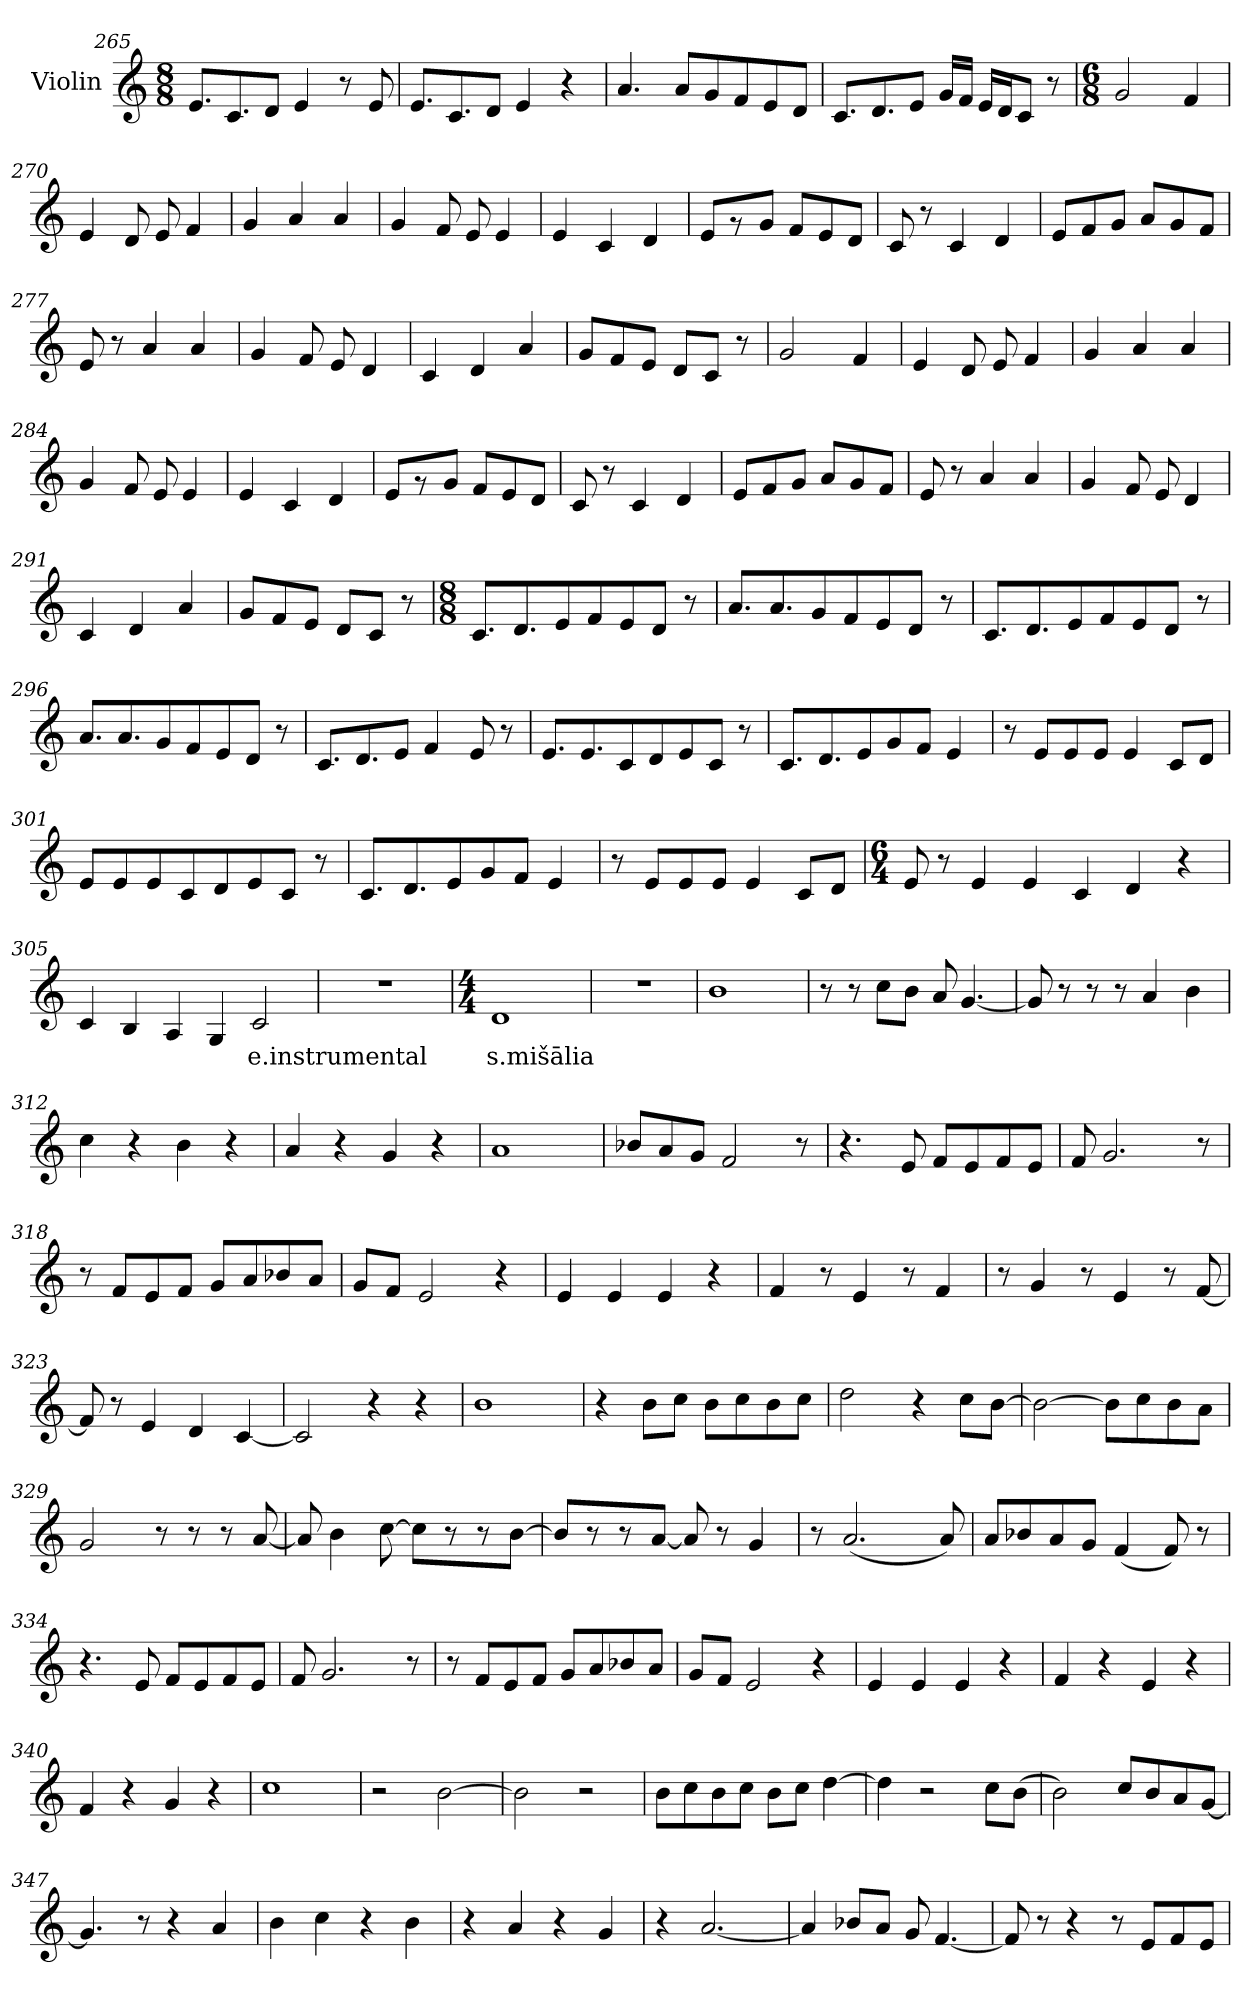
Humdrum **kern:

**kern	**text
*part1	*part1
*staff1	*staff1
*I"Violin	*
*clefG2	*
*k[]	*
*M8/8	*
=265	=265
8.e/L	.
8.c/	.
8d/J	.
4e/	.
8r	.
8e/	.
=266	=266
8.e/L	.
8.c/	.
8d/J	.
4e/	.
4r	.
!!LO:LB:g=z
=267	=267
4.a/	.
8a/L	.
8g/	.
8f/	.
8e/	.
8d/J	.
=268	=268
8.c/L	.
8.d/	.
8e/J	.
16g/LL	.
16f/JJ	.
16e/LL	.
16d/J	.
8c/J	.
8r	.
=269	=269
*M6/8	*
*MM140	*
2g/	.
4f/	.
=270	=270
4e/	.
8d/	.
8e/	.
4f/	.
=271	=271
4g/	.
4a/	.
4a/	.
!!LO:LB:g=z
=272	=272
4g/	.
8f/	.
8e/	.
4e/	.
=273	=273
4e/	.
4c/	.
4d/	.
=274	=274
8e/L	.
8r	.
8g/J	.
8f/L	.
8e/	.
8d/J	.
=275	=275
8c/	.
8r	.
4c/	.
4d/	.
=276	=276
8e/L	.
8f/	.
8g/J	.
8a/L	.
8g/	.
8f/J	.
=277	=277
8e/	.
8r	.
4a/	.
4a/	.
!!LO:LB:g=z
=278	=278
4g/	.
8f/	.
8e/	.
4d/	.
=279	=279
4c/	.
4d/	.
4a/	.
=280	=280
8g/L	.
8f/	.
8e/J	.
8d/L	.
8c/J	.
8r	.
=281	=281
2g/	.
4f/	.
=282	=282
4e/	.
8d/	.
8e/	.
4f/	.
=283	=283
4g/	.
4a/	.
4a/	.
=284	=284
4g/	.
8f/	.
8e/	.
4e/	.
!!LO:PB:g=z
=285	=285
4e/	.
4c/	.
4d/	.
=286	=286
8e/L	.
8r	.
8g/J	.
8f/L	.
8e/	.
8d/J	.
=287	=287
8c/	.
8r	.
4c/	.
4d/	.
=288	=288
8e/L	.
8f/	.
8g/J	.
8a/L	.
8g/	.
8f/J	.
=289	=289
8e/	.
8r	.
4a/	.
4a/	.
=290	=290
4g/	.
8f/	.
8e/	.
4d/	.
=291	=291
4c/	.
4d/	.
4a/	.
!!LO:LB:g=z
=292	=292
8g/L	.
8f/	.
8e/J	.
8d/L	.
8c/J	.
8r	.
=293	=293
*M8/8	*
8.c/L	.
8.d/	.
8e/	.
8f/	.
8e/	.
8d/J	.
8r	.
=294	=294
8.a/L	.
8.a/	.
8g/	.
8f/	.
8e/	.
8d/J	.
8r	.
=295	=295
8.c/L	.
8.d/	.
8e/	.
8f/	.
8e/	.
8d/J	.
8r	.
!!LO:LB:g=z
=296	=296
8.a/L	.
8.a/	.
8g/	.
8f/	.
8e/	.
8d/J	.
8r	.
=297	=297
8.c/L	.
8.d/	.
8e/J	.
4f/	.
8e/	.
8r	.
=298	=298
8.e/L	.
8.e/	.
8c/	.
8d/	.
8e/	.
8c/J	.
8r	.
=299	=299
8.c/L	.
8.d/	.
8e/	.
8g/	.
8f/J	.
4e/	.
!!LO:LB:g=z
=300	=300
8r	.
8e/L	.
8e/	.
8e/J	.
4e/	.
8c/L	.
8d/J	.
=301	=301
8e/L	.
8e/	.
8e/	.
8c/	.
8d/	.
8e/	.
8c/J	.
8r	.
=302	=302
8.c/L	.
8.d/	.
8e/	.
8g/	.
8f/J	.
4e/	.
=303	=303
8r	.
8e/L	.
8e/	.
8e/J	.
4e/	.
8c/L	.
8d/J	.
!!LO:LB:g=z
=304	=304
*M6/4	*
8e/	.
8r	.
4e/	.
4e/	.
4c/	.
4d/	.
4r	.
=305	=305
4c/	.
4B/	.
4A/	.
4G/	.
!	!LO:LY:b
2c/	e.instrumental
=306	=306
1.r	.
=307	=307
*M4/4	*
*MM120	*
!	!LO:LY:b
1d	s.mišālia
=308	=308
1r	.
=309	=309
1b	.
!!LO:LB:g=z
=310	=310
8r	.
8r	.
8cc\L	.
8b\J	.
8a/	.
[4.g/	.
=311	=311
8g/]	.
8r	.
8r	.
8r	.
4a/	.
4b\	.
=312	=312
4cc\	.
4r	.
4b\	.
4r	.
=313	=313
4a/	.
4r	.
4g/	.
4r	.
=314	=314
1a	.
=315	=315
8b-X/L	.
8a/	.
8g/J	.
2f/	.
8r	.
!!LO:LB:g=z
=316	=316
4.r	.
8e/	.
8f/L	.
8e/	.
8f/	.
8e/J	.
=317	=317
8f/	.
2.g/	.
8r	.
=318	=318
8r	.
8f/L	.
8e/	.
8f/J	.
8g/L	.
8a/	.
8b-X/	.
8a/J	.
=319	=319
8g/L	.
8f/J	.
2e/	.
4r	.
=320	=320
4e/	.
4e/	.
4e/	.
4r	.
!!LO:LB:g=z
=321	=321
4f/	.
8r	.
4e/	.
8r	.
4f/	.
=322	=322
8r	.
4g/	.
8r	.
4e/	.
8r	.
[8f/	.
=323	=323
8f/]	.
8r	.
4e/	.
4d/	.
[4c/	.
=324	=324
2c/]	.
4r	.
4r	.
=325	=325
1b	.
!!LO:PB:g=z
=326	=326
4r	.
8b\L	.
8cc\J	.
8b\L	.
8cc\	.
8b\	.
8cc\J	.
=327	=327
2dd\	.
4r	.
8cc\L	.
[8b\J	.
=328	=328
2b\_	.
8b\L]	.
8cc\	.
8b\	.
8a\J	.
=329	=329
2g/	.
8r	.
8r	.
8r	.
[8a/	.
=330	=330
8a/]	.
4b\	.
[8cc\	.
8cc\L]	.
8r	.
8r	.
[8b\J	.
!!LO:LB:g=z
=331	=331
8b/L]	.
8r	.
8r	.
[8a/J	.
8a/]	.
8r	.
4g/	.
=332	=332
8r	.
(<2.a/	.
8a/)	.
=333	=333
8a/L	.
8b-X/	.
8a/	.
8g/J	.
(<4f/	.
8f/)	.
8r	.
=334	=334
4.r	.
8e/	.
8f/L	.
8e/	.
8f/	.
8e/J	.
=335	=335
8f/	.
2.g/	.
8r	.
!!LO:LB:g=z
=336	=336
8r	.
8f/L	.
8e/	.
8f/J	.
8g/L	.
8a/	.
8b-X/	.
8a/J	.
=337	=337
8g/L	.
8f/J	.
2e/	.
4r	.
=338	=338
4e/	.
4e/	.
4e/	.
4r	.
=339	=339
4f/	.
4r	.
4e/	.
4r	.
=340	=340
4f/	.
4r	.
4g/	.
4r	.
=341	=341
1cc	.
!!LO:LB:g=z
=342	=342
2r	.
[2b\	.
=343	=343
2b\]	.
2r	.
=344	=344
8b\L	.
8cc\	.
8b\	.
8cc\J	.
8b\L	.
8cc\J	.
[4dd\	.
=345	=345
4dd\]	.
2r	.
8cc\L	.
(>8b\J	.
=346	=346
2b\)	.
8cc/L	.
8b/	.
8a/	.
[8g/J	.
=347	=347
4.g/]	.
8r	.
4r	.
4a/	.
!!LO:LB:g=z
=348	=348
4b\	.
4cc\	.
4r	.
4b\	.
=349	=349
4r	.
4a/	.
4r	.
4g/	.
=350	=350
4r	.
[2.a/	.
=351	=351
4a/]	.
8b-X/L	.
8a/J	.
8g/	.
[4.f/	.
=352	=352
8f/]	.
8r	.
4r	.
8r	.
8e/L	.
8f/	.
8e/J	.
=	=
*-	*-
